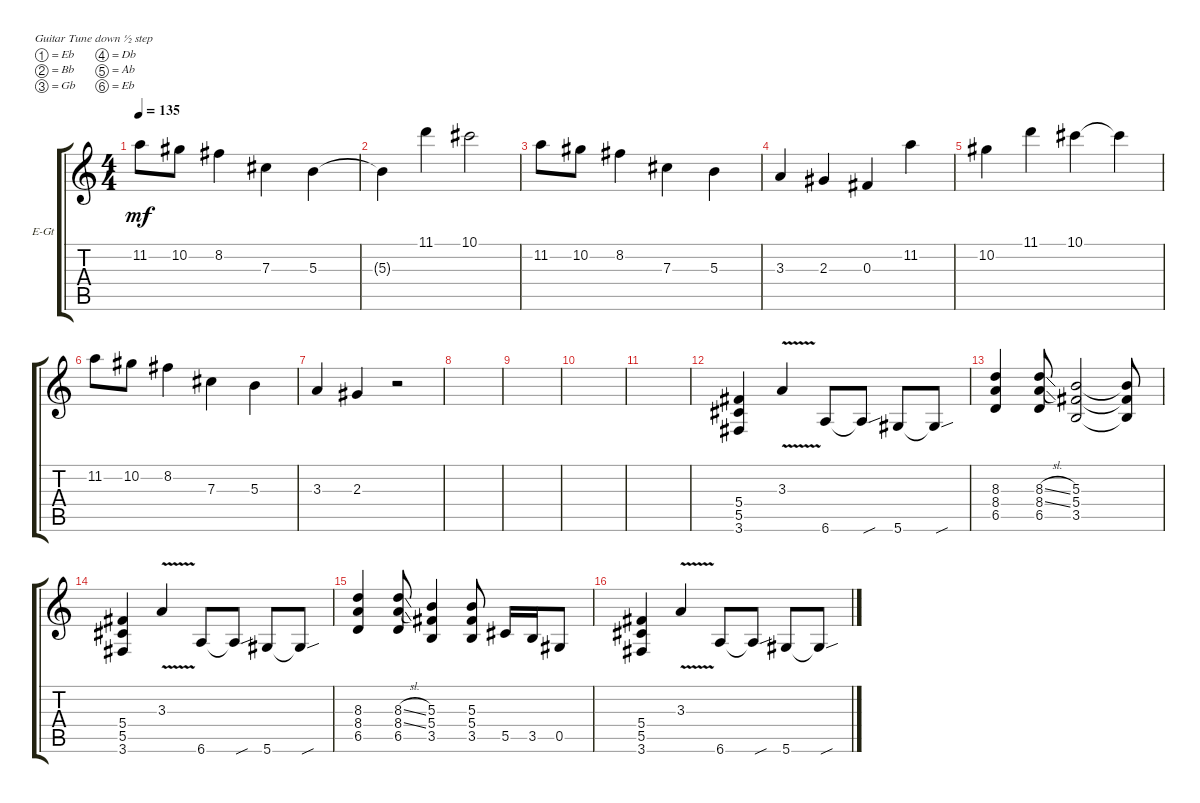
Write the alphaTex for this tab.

\defaultSystemsLayout 4
\bracketExtendMode groupsimilarinstruments
\firstSystemTrackNameOrientation horizontal
\otherSystemsTrackNameOrientation horizontal
\track ("Electric Guitar" "E-Gt") {instrument overdrivenguitar}
\staff {score tabs}
\tuning (Eb4 Bb3 Gb3 Db3 Ab2 Eb2)
\ts (4 4)
\tempo 135
\clef g2
\ks c
11.2.8{dy mf instrument overdrivenguitar} 10.2.8 8.2.4 7.3.4 5.3.4 |
5.3{t}.4 11.1.4 10.1.2 |
11.2.8 10.2.8 8.2.4 7.3.4 5.3.4 |
3.3.4 2.3.4 0.3.4 11.2.4 |
10.2.4 11.1.4 10.1.4 10.1{t}.4 |
11.2.8 10.2.8 8.2.4 7.3.4 5.3.4 |
3.3.4 2.3.4 r.2 |
|
|
|
|
(3.6 5.5 5.4).4 3.3{v}.4 6.6.8 6.6{sou t}.8 5.6.8 5.6{sou t}.8 |
(6.5 8.4 8.3).4 (6.5 8.3{sl} 8.4{sl}).8 (3.5 5.4 5.3).2 (3.5{t} 5.4{t} 5.3{t}).8 |
(3.6 5.5 5.4).4 3.3{v}.4 6.6.8 6.6{sou t}.8 5.6.8 5.6{sou t}.8 |
(6.5 8.4 8.3).4 (6.5 8.3{sl} 8.4{sl}).8 (3.5 5.4 5.3).4 (3.5 5.4 5.3).8 5.5.16 3.5.16 0.5.8 |
(3.6 5.5 5.4).4 3.3{v}.4 6.6.8 6.6{sou t}.8 5.6.8 5.6{sou t}.8
